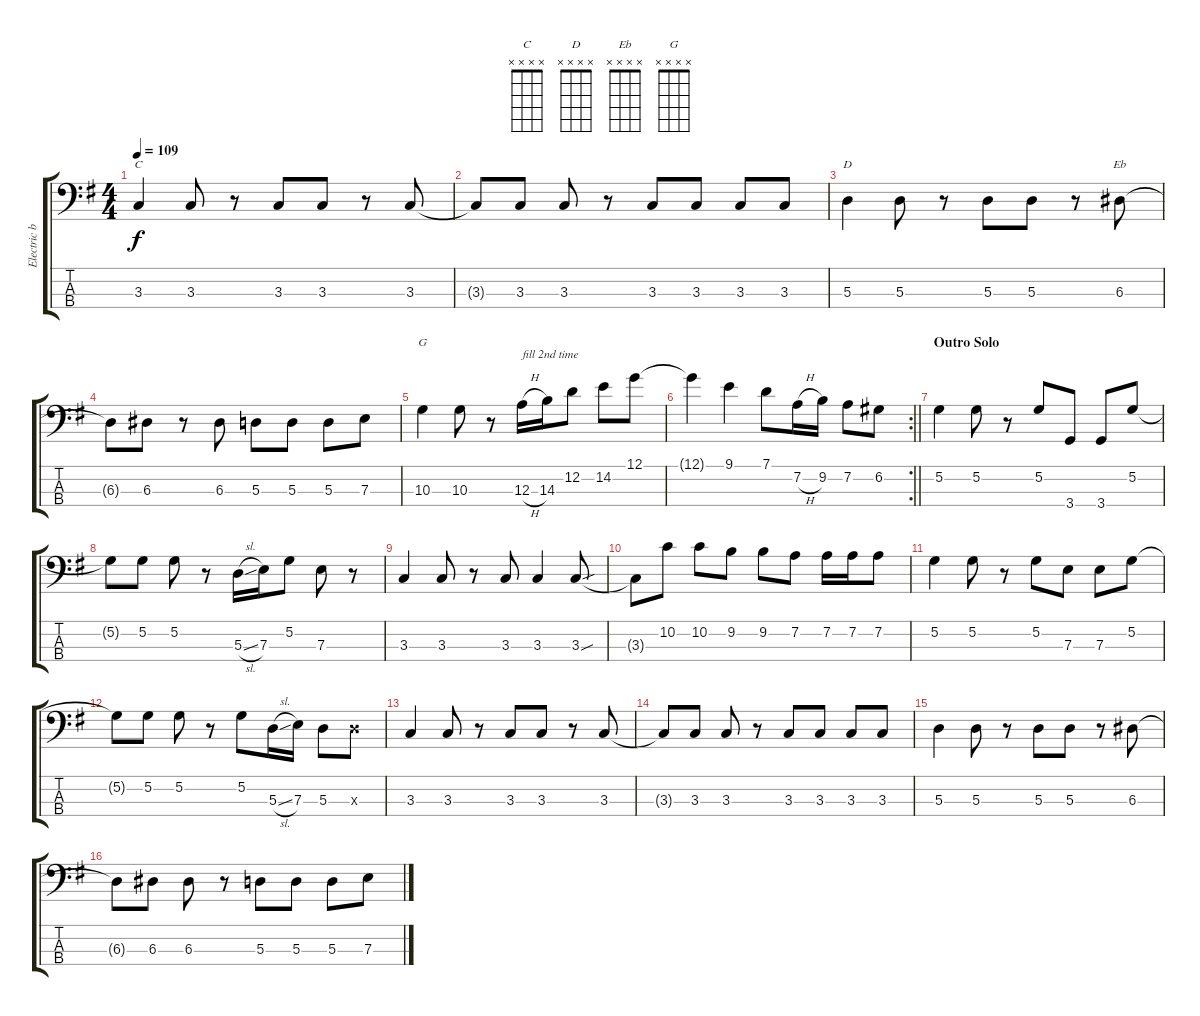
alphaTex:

\track ("Electric bass" "Electric b") {instrument electricbassfinger}
\staff {score tabs}
\tuning (G2 D2 A1 E1) {hide}
\chord ("C" x x x x)
\chord ("D" x x x x)
\chord ("Eb" x x x x)
\chord ("G" x x x x)
\ts (4 4)
\tempo 109
\clef f4
\ks g
3.3.4{ch "C" dy f} 3.3.8 r.8 3.3.8 3.3.8 r.8 3.3.8 |
3.3{t}.8 3.3.8 3.3.8 r.8 3.3.8 3.3.8 3.3.8 3.3.8 |
5.3.4{ch "D"} 5.3.8 r.8 5.3.8 5.3.8 r.8 6.3.8{ch "Eb"} |
6.3{t}.8 6.3.8 r.8 6.3.8 5.3.8 5.3.8 5.3.8 7.3.8 |
10.3.4{ch "G"} 10.3.8 r.8 12.3{h}.16{txt "fill 2nd time"} 14.3.16 12.2.8 14.2.8 12.1.8 |
\rc 2
\barLineRight lightlight
12.1{t}.4 9.1.4 7.1.8 7.2{h}.16 9.2.16 7.2.8 6.2.8 |
\section ("" "Outro Solo")
5.2.4 5.2.8 r.8 5.2.8 3.4.8 3.4.8 5.2.8 |
5.2{t}.8 5.2.8 5.2.8 r.8 5.3{sl}.16 7.3.16 5.2.8 7.3.8 r.8 |
3.3.4 3.3.8 r.8 3.3.8 3.3.4 3.3{sou}.8 |
3.3{t}.8 10.2.8 10.2.8 9.2.8 9.2.8 7.2.8 7.2.16 7.2.16 7.2.8 |
5.2.4 5.2.8 r.8 5.2.8 7.3.8 7.3.8 5.2.8 |
5.2{t}.8 5.2.8 5.2.8 r.8 5.2.8 5.3{sl}.16 7.3.16 5.3.8 5.3{x}.8 |
3.3.4 3.3.8 r.8 3.3.8 3.3.8 r.8 3.3.8 |
3.3{t}.8 3.3.8 3.3.8 r.8 3.3.8 3.3.8 3.3.8 3.3.8 |
5.3.4 5.3.8 r.8 5.3.8 5.3.8 r.8 6.3.8 |
6.3{t}.8 6.3.8 6.3.8 r.8 5.3.8 5.3.8 5.3.8 7.3.8
